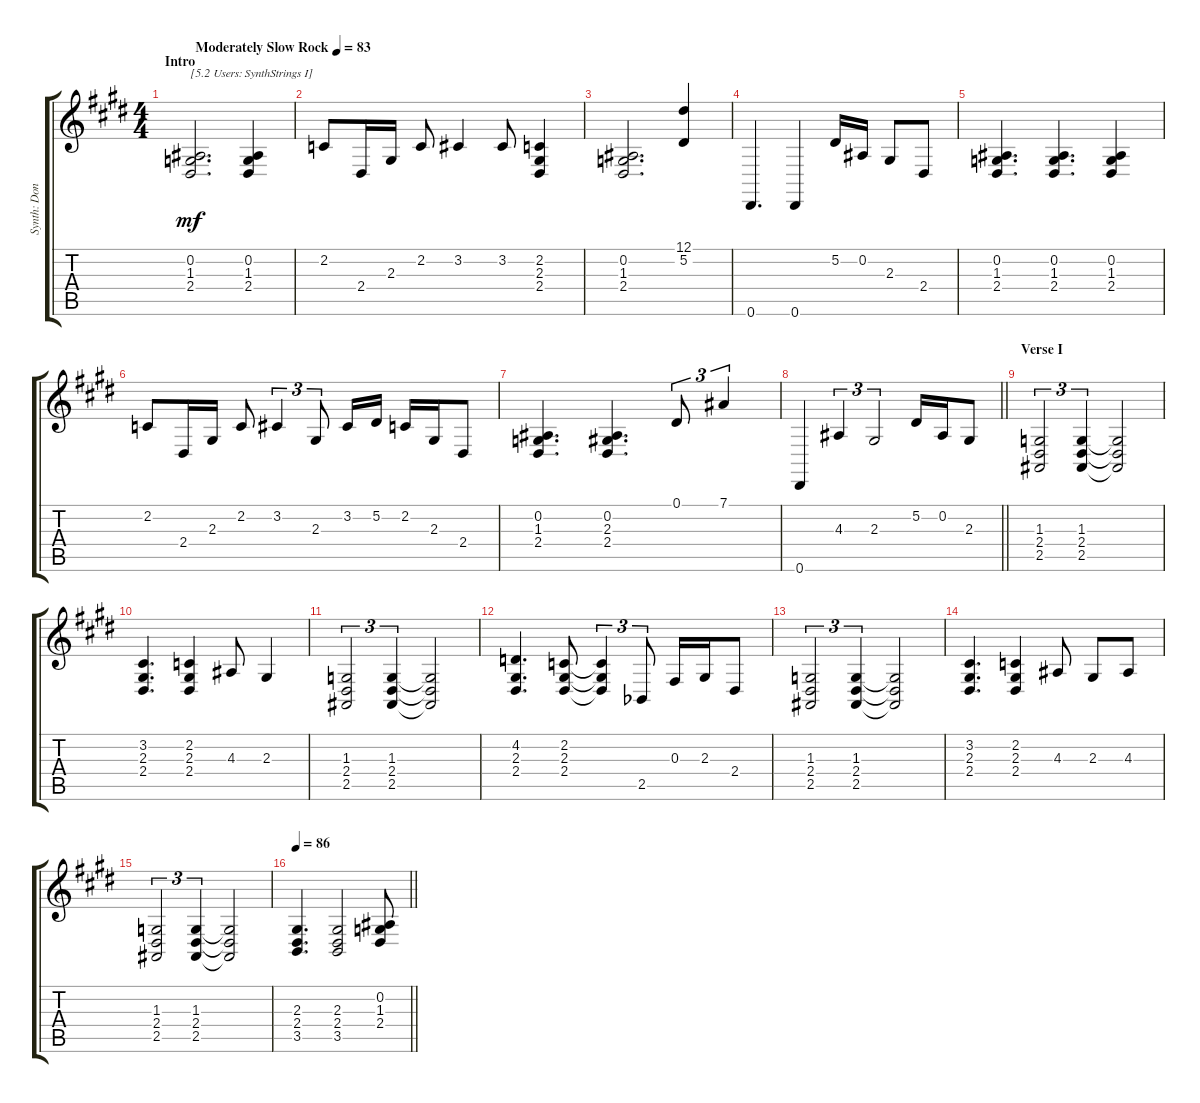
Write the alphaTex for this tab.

\track ("Synth: Don" "Synth: Don") {instrument synthstrings1}
\staff {score tabs}
\tuning (Eb4 Bb3 Gb3 Db3 Ab2 Eb2) {hide}
\ts (4 4)
\section ("" "Intro")
\tempo (83 "Moderately Slow Rock")
\clef g2
\ks e
(0.2 1.3 2.4).2{d txt "[5.2 Users: SynthStrings I]" dy mf instrument synthstrings1} (0.2 1.3 2.4).4 |
\ks c#minor
2.2.8 2.4.16 2.3.16 2.2.8 3.2.4 3.2.8 (2.2 2.3 2.4).4 |
\ks e
(0.2 1.3 2.4).2{d} (12.1 5.2).4 |
\ks c#minor
0.6.4{d} 0.6.4 5.2.16 0.2.16 2.3.8 2.4.8 |
\ks e
(0.2 1.3 2.4).4{d} (0.2 1.3 2.4).4{d} (0.2 1.3 2.4).4 |
\ks c#minor
2.2.8 2.4.16 2.3.16 2.2.8 3.2.4{tu (3 2)} 2.3.8{tu (3 2)} 3.2.16 5.2.16 2.2.16 2.3.16 2.4.8 |
\ks e
(0.2 1.3 2.4).4{d} (0.2 2.3 2.4).4{d} 0.1.8{tu (3 2)} 7.1.4{tu (3 2)} |
\barLineRight lightlight
\ks c#minor
0.6.4 4.3.4{tu (3 2)} 2.3.2{tu (3 2)} 5.2.16 0.2.16 2.3.8 |
\section ("" "Verse I")
(1.3 2.4 2.5).2{tu (3 2)} (1.3 2.4 2.5).4{tu (3 2)} (1.3{t} 2.4{t} 2.5{t}).2 |
(3.2 2.3 2.4).4{d} (2.2 2.3 2.4).4 4.3.8 2.3.4 |
(1.3 2.4 2.5).2{tu (3 2)} (1.3 2.4 2.5).4{tu (3 2)} (1.3{t} 2.4{t} 2.5{t}).2 |
(4.2 2.3 2.4).4{d} (2.2 2.3 2.4).8 (2.2{t} 2.3{t} 2.4{t}).4{tu (3 2)} 2.5{acc b}.8{tu (3 2)} 0.3.16 2.3.16 2.4.8 |
(1.3 2.4 2.5).2{tu (3 2)} (1.3 2.4 2.5).4{tu (3 2)} (1.3{t} 2.4{t} 2.5{t}).2 |
(3.2 2.3 2.4).4{d} (2.2 2.3 2.4).4 4.3.8 2.3.8 4.3.8 |
(1.3 2.4 2.5).2{tu (3 2)} (1.3 2.4 2.5).4{tu (3 2)} (1.3{t} 2.4{t} 2.5{t}).2 |
\tempo 86
\barLineRight lightlight
(2.3 2.4 3.5).4{d} (2.3 2.4 3.5).2 (0.2 1.3 2.4).8
